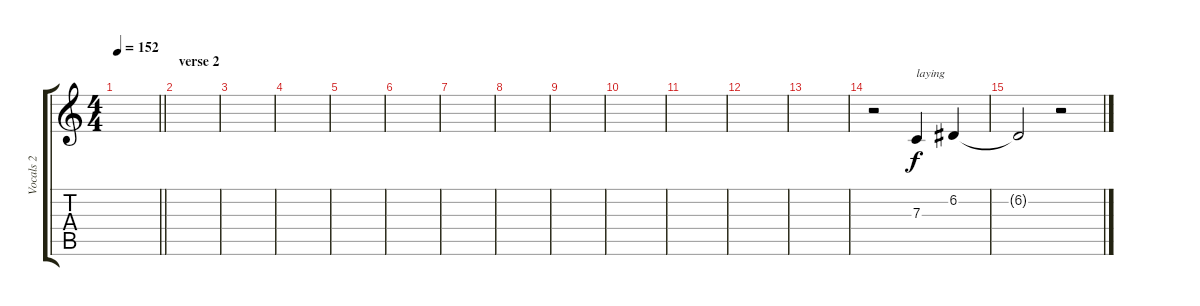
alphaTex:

\track ("Vocals 2" "Vocals 2") {instrument baritonesax}
\staff {score tabs}
\tuning (D4 A3 F3 C3 G2 C2) {hide}
\ts (4 4)
\tempo 152
\clef g2
\barLineRight lightlight
\ks c
|
\section ("" "verse 2")
|
|
|
|
|
|
|
|
|
|
|
|
r.2 7.3.4{txt "laying"} 6.2.4 |
6.2{t}.2 r.2
